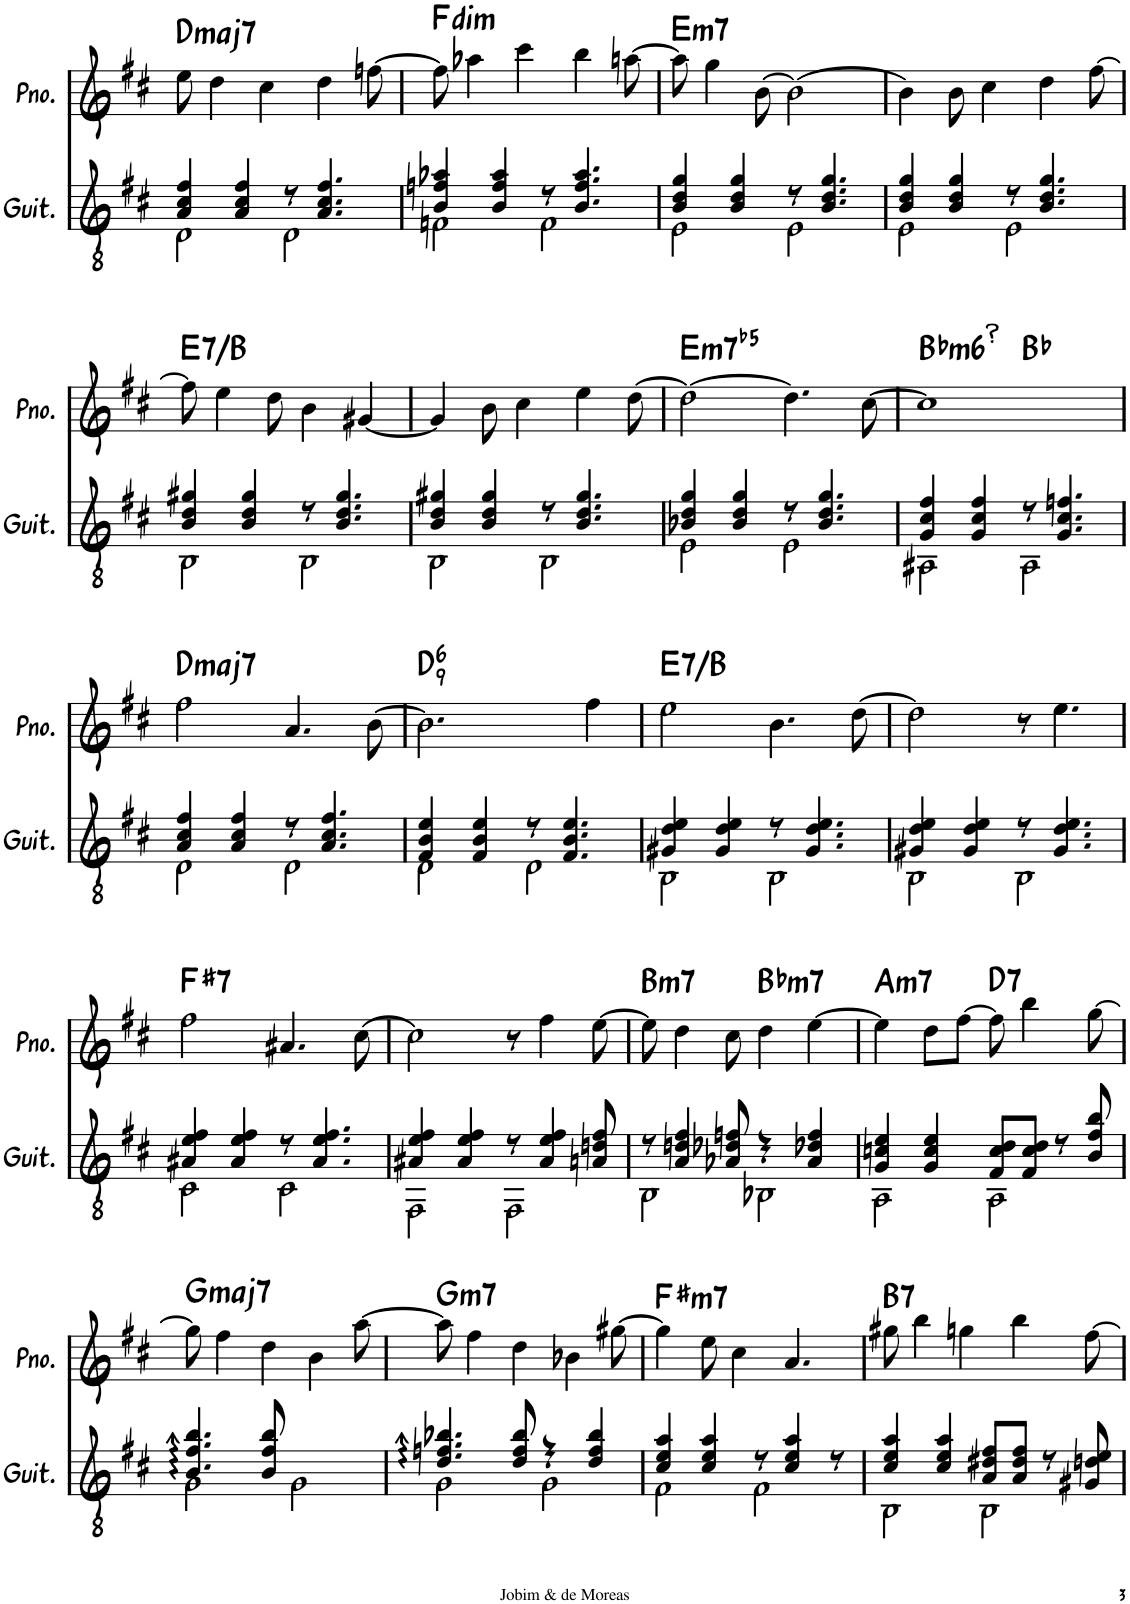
**kern	**kern	**harte
*part2	*part1	*part1
*staff2	*staff1	*
*I"Classical Guitar	*I"Piano	*
*I'Guit.	*I'Pno.	*
!!LO:PB:g=z
*clefGv2	*clefG2	*
*k[f#c#]	*k[f#c#]	*
*M4/4	*M4/4	*
=41	=41	=41
*^	*	*
!	!	!	!LO:H:kt=maj7
4A/ 4c#/ 4f#/	2D\	8ee\	D:maj7
.	.	4dd\	.
4A/ 4c#/ 4f#/	.	.	.
.	.	4cc#\	.
8r	2D\	.	.
4.A/ 4.c#/ 4.f#/	.	4dd\	.
.	.	[8ffn\	.
=42	=42	=42	=42
!	!	!	!LO:H:kt=dim
4B/ 4fn/ 4a-X/	2Fn\	8ff\]	F:dim
.	.	4aa-X\	.
4B/ 4f/ 4a-/	.	.	.
.	.	4ccc#\	.
8r	2F\	.	.
4.B/ 4.f/ 4.a-/	.	4bb\	.
.	.	[8aan\	.
=43	=43	=43	=43
!	!	!	!LO:H:kt=m7
4B/ 4d/ 4g/	2E\	8aa\]	E:min7
.	.	4gg\	.
4B/ 4d/ 4g/	.	.	.
.	.	[8b\	.
8r	2E\	2b\_	.
4.B/ 4.d/ 4.g/	.	.	.
=44	=44	=44	=44
4B/ 4d/ 4g/	2E\	4b\]	.
4B/ 4d/ 4g/	.	8b\	.
.	.	4cc#\	.
8r	2E\	.	.
4.B/ 4.d/ 4.g/	.	4dd\	.
.	.	[8ff#\	.
!!LO:LB:g=z
=45	=45	=45	=45
!	!	!	!LO:H:kt=7
4B/ 4d/ 4g#X/	2BB\	8ff#\]	E:7/5
.	.	4ee\	.
4B/ 4d/ 4g#/	.	.	.
.	.	8dd\	.
8r	2BB\	4b\	.
4.B/ 4.d/ 4.g#/	.	.	.
.	.	[4g#X/	.
=46	=46	=46	=46
4B/ 4d/ 4g#X/	2BB\	4g#/]	.
4B/ 4d/ 4g#/	.	8b\	.
.	.	4cc#\	.
8r	2BB\	.	.
4.B/ 4.d/ 4.g#/	.	4ee\	.
.	.	[8dd\	.
=47	=47	=47	=47
!	!	!	!LO:H:kt=m7b5
4B-X/ 4d/ 4g/	2E\	2dd\_	E:hdim7
4B-/ 4d/ 4g/	.	.	.
8r	2E\	4.dd\]	.
4.B-/ 4.d/ 4.g/	.	.	.
.	.	[8cc#\	.
=48	=48	=48	=48
!	!	!	!LO:H:kt=m6
*	*	*^	*
4G/ 4c#/ 4f#/	2AA#X\	1cc#]	2ryy	Bb:min6
4G/ 4c#/ 4f#/	.	.	.	.
8r	2AA#\	.	2ryy	Bb:maj
4.G/ 4.c#/ 4.fn/	.	.	.	.
!!LO:LB:g=z
=49	=49	=49	=49	=49
!	!	!	!	!LO:H:kt=maj7
*	*	*v	*v	*
4A/ 4c#/ 4f#/	2D\	2ff#\	D:maj7
4A/ 4c#/ 4f#/	.	.	.
8r	2D\	4.a/	.
4.A/ 4.c#/ 4.f#/	.	.	.
.	.	[8b\	.
=50	=50	=50	=50
!	!	!	!LO:H:kt=6
4F#/ 4B/ 4e/	2D\	2.b\]	D:maj6(9)
4F#/ 4B/ 4e/	.	.	.
8r	2D\	.	.
4.F#/ 4.B/ 4.e/	.	.	.
.	.	4ff#\	.
=51	=51	=51	=51
!	!	!	!LO:H:kt=7
4G#X/ 4d/ 4e/	2BB\	2ee\	E:7/5
4G#/ 4d/ 4e/	.	.	.
8r	2BB\	4.b\	.
4.G#/ 4.d/ 4.e/	.	.	.
.	.	[8dd\	.
=52	=52	=52	=52
4G#X/ 4d/ 4e/	2BB\	2dd\]	.
4G#/ 4d/ 4e/	.	.	.
8r	2BB\	8r	.
4.G#/ 4.d/ 4.e/	.	4.ee\	.
!!LO:LB:g=z
=53	=53	=53	=53
!	!	!	!LO:H:kt=7
4A#X/ 4e/ 4f#/	2C#\	2ff#\	F#:7
4A#/ 4e/ 4f#/	.	.	.
8r	2C#\	4.a#X/	.
4.A#/ 4.e/ 4.f#/	.	.	.
.	.	[8cc#\	.
=54	=54	=54	=54
4A#X/ 4e/ 4f#/	2FF#\	2cc#\]	.
4A#/ 4e/ 4f#/	.	.	.
8r	2FF#\	8r	.
4A#/ 4e/ 4f#/	.	4ff#\	.
8An/ 8dn/ 8f#/	.	[8ee\	.
=55	=55	=55	=55
!	!	!	!LO:H:kt=m7
8r	2BB\	8ee\]	B:min7
4A/ 4dn/ 4f#/	.	4dd\	.
8A-X/ 8d-X/ 8fn/	.	8cc#\	.
!	!	!	!LO:H:kt=m7
4r	2BB-X\	4dd\	Bb:min7
4A-/ 4d-X/ 4f/	.	[4ee\	.
=56	=56	=56	=56
!	!	!	!LO:H:kt=m7
4G/ 4cn/ 4e/	2AA\	4ee\]	A:min7
4G/ 4c/ 4e/	.	8dd\L	.
.	.	[8ff#\J	.
!	!	!	!LO:H:kt=7
8F#/ 8c/ 8d/L	2AA\	8ff#\]	D:7
8F#/ 8c/ 8d/J	.	4bb\	.
8r	.	.	.
8B/ 8f#/ 8b/	.	[8gg\	.
!!LO:LB:g=z
=57	=57	=57	=57
!	!	!	!LO:H:kt=maj7
4.B/:: 4.f#/:: 4.b/::	2G\	8gg\]	G:maj7
.	.	4ff#\	.
8B/ 8f#/ 8b/	.	4dd\	.
2ryy	2G\	.	.
.	.	4b\	.
.	.	[8aa\	.
=58	=58	=58	=58
!	!	!	!LO:H:kt=m7
4.d/:: 4.fn/:: 4.b-X/::	2G\	8aa\]	G:min7
.	.	4ff#\	.
8d/ 8f/ 8b-/	.	4dd\	.
4r	2G\	.	.
.	.	4b-X\	.
4d/ 4f/ 4b-/	.	.	.
.	.	[8gg#X\	.
=59	=59	=59	=59
!	!	!	!LO:H:kt=m7
4c#/ 4e/ 4a/	2F#\	4gg#\]	F#:min7
4c#/ 4e/ 4a/	.	8ee\	.
.	.	4cc#\	.
8r	2F#\	.	.
4c#/ 4e/ 4a/	.	4.a/	.
8r	.	.	.
=60	=60	=60	=60
!	!	!	!LO:H:kt=7
4c#/ 4e/ 4a/	2BB\	8gg#X\	B:7
.	.	4bb\	.
4c#/ 4e/ 4a/	.	.	.
.	.	4ggn\	.
8A/ 8d#X/ 8f#/L	2BB\	.	.
8A/ 8d#/ 8f#/J	.	4bb\	.
8r	.	.	.
8G#X/ 8dn/ 8e/	.	[8ff#\	.
*v	*v	*	*
=	=	=
*-	*-	*-
